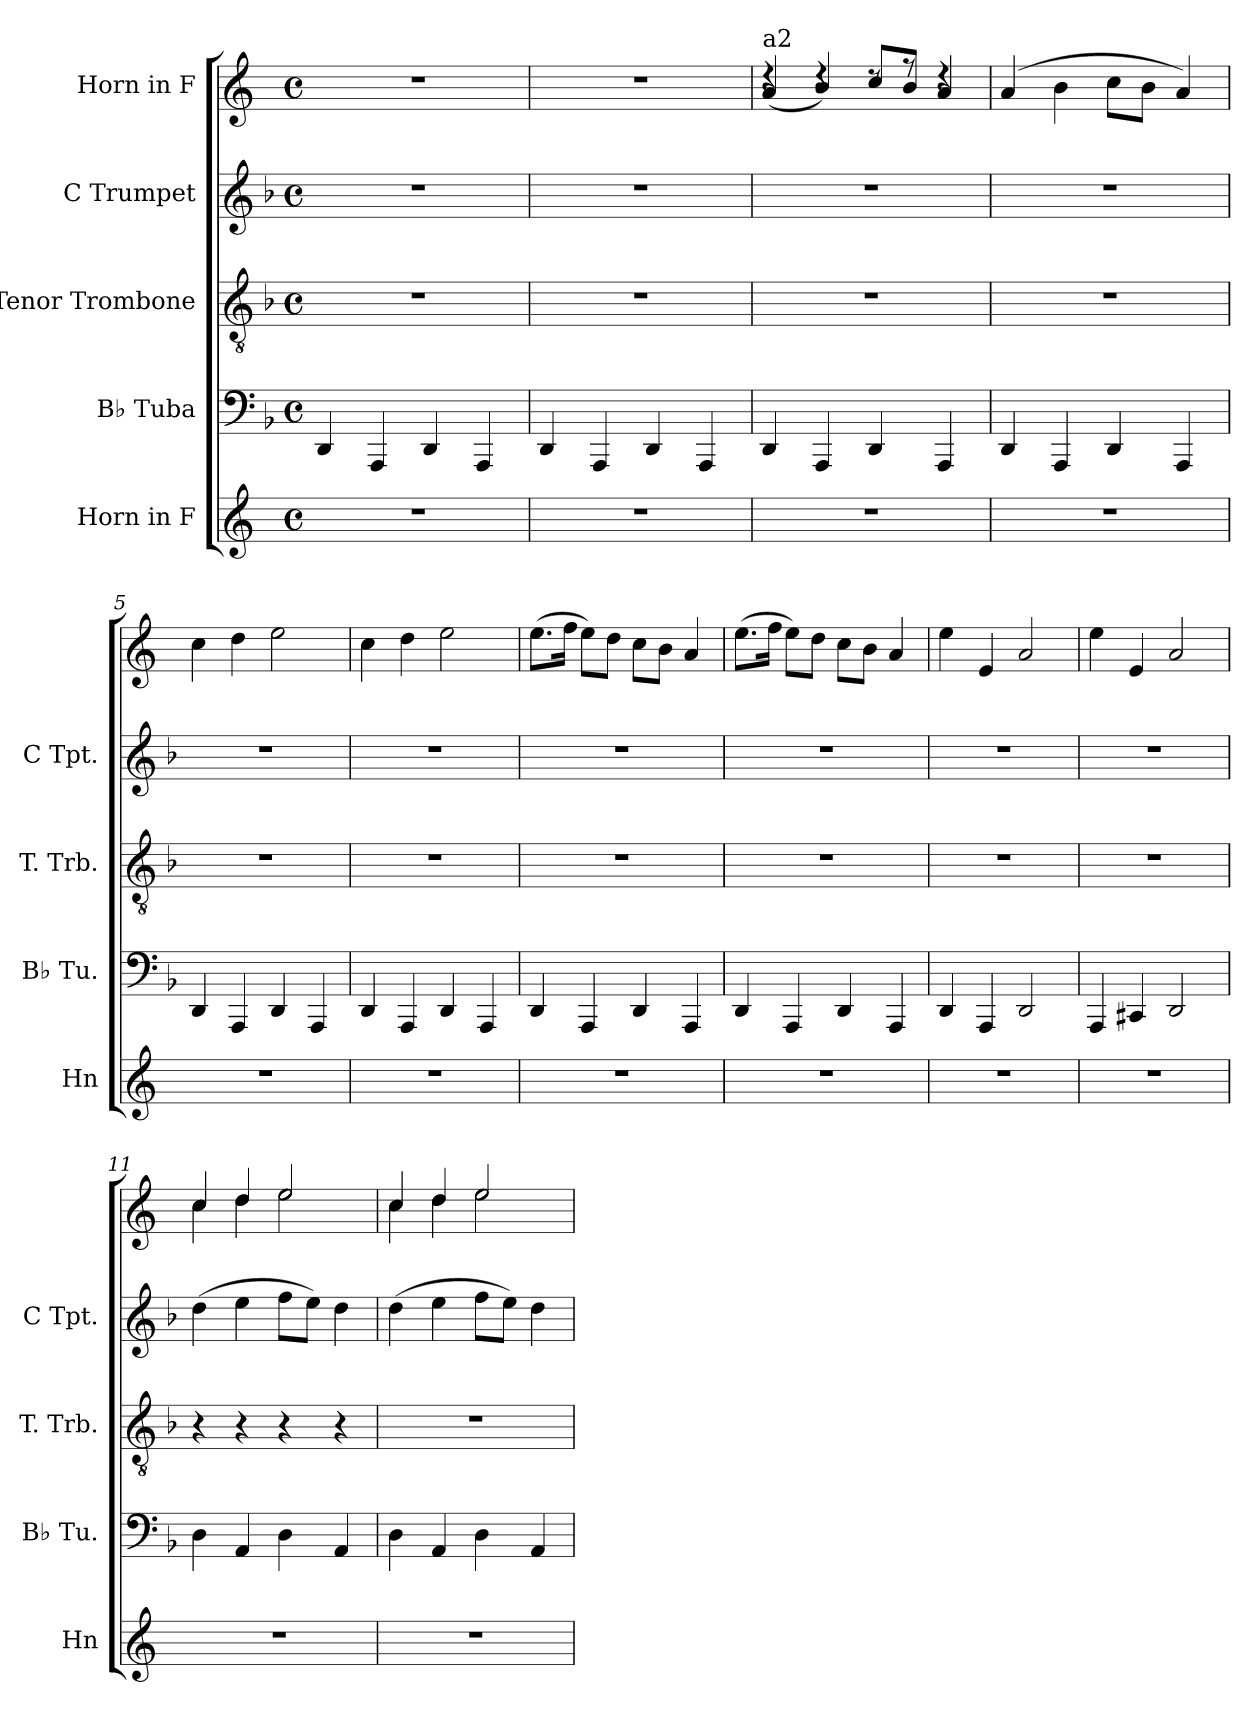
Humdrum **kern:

**kern	**kern	**kern	**kern	**kern
*part5	*part4	*part3	*part2	*part1
*staff5	*staff4	*staff3	*staff2	*staff1
*I"Horn in F	*I"B♭ Tuba	*I"Tenor Trombone	*I"C Trumpet	*I"Horn in F
*I'Hn	*I'B♭ Tu.	*I'T. Trb.	*I'C Tpt.	*
*clefG2	*clefF4	*clefGv2	*clefG2	*clefG2
*ITrd4c7	*	*	*	*ITrd4c7
*k[b-]	*k[b-]	*k[b-]	*k[b-]	*k[b-]
*M4/4	*M4/4	*M4/4	*M4/4	*M4/4
*met(c)	*met(c)	*met(c)	*met(c)	*met(c)
=1	=1	=1	=1	=1
1r	4DD/	1r	1r	1r
.	4AAA/	.	.	.
.	4DD/	.	.	.
.	4AAA/	.	.	.
=2	=2	=2	=2	=2
1r	4DD/	1r	1r	1r
.	4AAA/	.	.	.
.	4DD/	.	.	.
.	4AAA/	.	.	.
=3	=3	=3	=3	=3
*	*	*	*	*^
!	!	!	!	!LO:TX:a:t=a2	!
1r	4DD/	1r	1r	4rdd	(4d/
.	4AAA/	.	.	4rdd	4e/)
.	4DD/	.	.	8rdd	8f/L
.	.	.	.	8rff	8e/J
.	4AAA/	.	.	4rdd	4d/
*	*	*	*	*v	*v
=4	=4	=4	=4	=4
1r	4DD/	1r	1r	(4d/
.	4AAA/	.	.	4e\
.	4DD/	.	.	8f\L
.	.	.	.	8e\J
.	4AAA/	.	.	4d/)
=5	=5	=5	=5	=5
1r	4DD/	1r	1r	4f\
.	4AAA/	.	.	4g\
.	4DD/	.	.	2a\
.	4AAA/	.	.	.
!!LO:LB:g=z
=6	=6	=6	=6	=6
1r	4DD/	1r	1r	4f\
.	4AAA/	.	.	4g\
.	4DD/	.	.	2a\
.	4AAA/	.	.	.
=7	=7	=7	=7	=7
1r	4DD/	1r	1r	(8.a\L
.	.	.	.	16b-\Jk
.	4AAA/	.	.	8a\L)
.	.	.	.	8g\J
.	4DD/	.	.	8f\L
.	.	.	.	8e\J
.	4AAA/	.	.	4d/
=8	=8	=8	=8	=8
1r	4DD/	1r	1r	(8.a\L
.	.	.	.	16b-\Jk
.	4AAA/	.	.	8a\L)
.	.	.	.	8g\J
.	4DD/	.	.	8f\L
.	.	.	.	8e\J
.	4AAA/	.	.	4d/
=9	=9	=9	=9	=9
1r	4DD/	1r	1r	4a\
.	4AAA/	.	.	4A/
.	2DD/	.	.	2d/
=10	=10	=10	=10	=10
1r	4AAA/	1r	1r	4a\
.	4CC#X/	.	.	4A/
.	2DD/	.	.	2d/
=11	=11	=11	=11	=11
*	*	*	*	*^
1r	4D\	4r	(4dd\	4f/	4f\
.	4AA/	4r	4ee\	4g/	4g\
.	4D\	4r	8ff\L	2a/	2a\
.	.	.	8ee\J)	.	.
.	4AA/	4r	4dd\	.	.
!!LO:PB:g=z	!!
=12	=12	=12	=12	=12	=12
1r	4D\	1r	(4dd\	4f/	4f\
.	4AA/	.	4ee\	4g/	4g\
.	4D\	.	8ff\L	2a/	2a\
.	.	.	8ee\J)	.	.
.	4AA/	.	4dd\	.	.
*	*	*	*	*v	*v
=	=	=	=	=
*-	*-	*-	*-	*-
